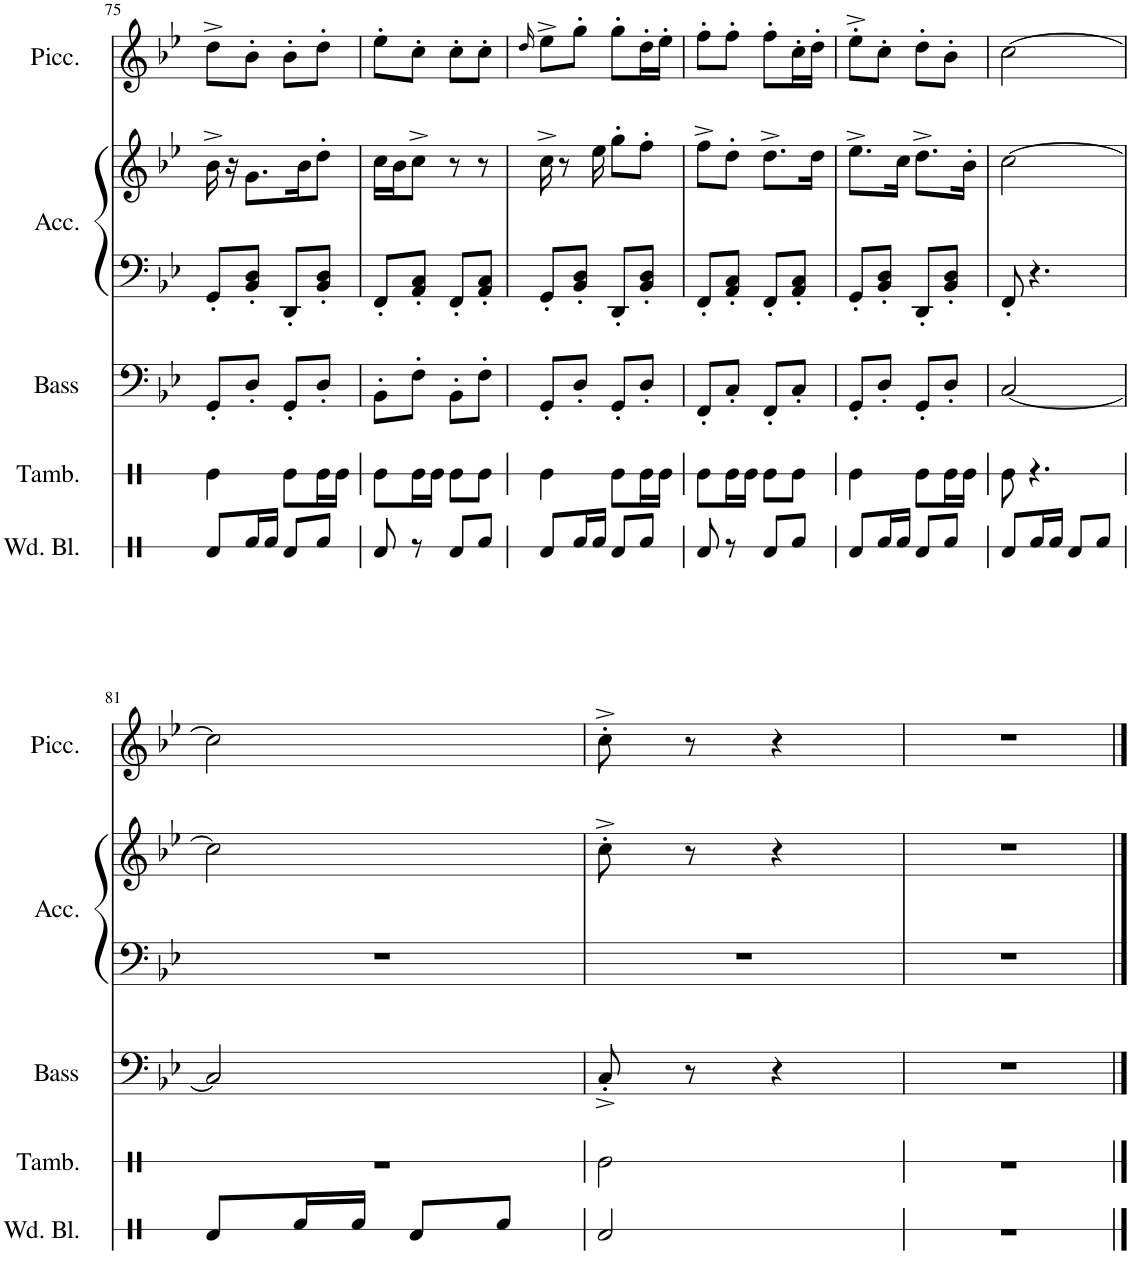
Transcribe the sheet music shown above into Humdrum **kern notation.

**kern	**kern	**kern	**kern	**kern	**kern
*part5	*part4	*part3	*part2	*part2	*part1
*staff6	*staff5	*staff4	*staff3	*staff2	*staff1
*I"Wood Blocks	*I"Tambourine	*I"Acoustic Bass	*I"Accordion	*	*I"Piccolo
*I'Wd. Bl.	*I'Tamb.	*I'Bass	*I'Acc.	*	*I'Picc.
!!LO:PB:g=z
*clefX	*clefX	*clefF4	*clefF4	*clefG2	*clefG2
*	*	*Trd7c12	*	*	*Trd-7c-12
*k[]	*k[]	*k[b-e-]	*k[b-e-]	*k[b-e-]	*k[b-e-]
*M2/4	*M2/4	*M2/4	*M2/4	*M2/4	*M2/4
=75	=75	=75	=75	=75	=75
8Rd/L	4Re\	8GG'/L	8GG'/L	16b-^\	8dd^\L
.	.	.	.	16r	.
16Rf/L	.	8D'/J	8BB-/' 8D/'J	8.g\L	8b-'\J
16Rf/JJ	.	.	.	.	.
8Rd/L	8Re\L	8GG'/L	8DD'/L	.	8b-'\L
.	.	.	.	16b-\K	.
8Rf/J	16Re\L	8D'/J	8BB-/' 8D/'J	8dd'\J	8dd'\J
.	16Re\JJ	.	.	.	.
=76	=76	=76	=76	=76	=76
8Rd/	8Re\L	8BB-'\L	8FF'/L	16cc\LL	8ee-'\L
.	.	.	.	16b-\J	.
8r	16Re\L	8F'\J	8AA/' 8C/'J	8cc^\J	8cc'\J
.	16Re\JJ	.	.	.	.
8Rd/L	8Re\L	8BB-'\L	8FF'/L	8r	8cc'\L
8Rf/J	8Re\J	8F'\J	8AA/' 8C/'J	8r	8cc'\J
=77	=77	=77	=77	=77	=77
.	.	.	.	.	16qdd/
8Rd/L	4Re\	8GG'/L	8GG'/L	16cc^\	8ee-^\L
.	.	.	.	8r	.
16Rf/L	.	8D'/J	8BB-/' 8D/'J	.	8gg'\J
16Rf/JJ	.	.	.	16ee-\	.
8Rd/L	8Re\L	8GG'/L	8DD'/L	8gg'\L	8gg'\L
8Rf/J	16Re\L	8D'/J	8BB-/' 8D/'J	8ff'\J	16dd'\L
.	16Re\JJ	.	.	.	16ee-'\JJ
=78	=78	=78	=78	=78	=78
8Rd/	8Re\L	8FF'/L	8FF'/L	8ff^\L	8ff'\L
8r	16Re\L	8C'/J	8AA/' 8C/'J	8dd'\J	8ff'\J
.	16Re\JJ	.	.	.	.
8Rd/L	8Re\L	8FF'/L	8FF'/L	8.dd^\L	8ff'\L
8Rf/J	8Re\J	8C'/J	8AA/' 8C/'J	.	16cc'\L
.	.	.	.	16dd\Jk	16dd'\JJ
=79	=79	=79	=79	=79	=79
8Rd/L	4Re\	8GG'/L	8GG'/L	8.ee-^\L	8ee-'^\L
16Rf/L	.	8D'/J	8BB-/' 8D/'J	.	8cc'\J
16Rf/JJ	.	.	.	16cc\Jk	.
8Rd/L	8Re\L	8GG'/L	8DD'/L	8.dd^\L	8dd'\L
8Rf/J	16Re\L	8D'/J	8BB-/' 8D/'J	.	8b-'\J
.	16Re\JJ	.	.	16b-'\Jk	.
=80	=80	=80	=80	=80	=80
8Rd/L	8Re\	[2C/	8FF'/	[2cc\	[2cc\
16Rf/L	4.r	.	4.r	.	.
16Rf/JJ	.	.	.	.	.
8Rd/L	.	.	.	.	.
8Rf/J	.	.	.	.	.
!!LO:LB:g=z
=81	=81	=81	=81	=81	=81
8Rd/L	2r	2C/]	2r	2cc\]	2cc\]
16Rf/L	.	.	.	.	.
16Rf/JJ	.	.	.	.	.
8Rd/L	.	.	.	.	.
8Rf/J	.	.	.	.	.
=82	=82	=82	=82	=82	=82
2Rd/	2Re\	8C'^/	2r	8cc'^\	8cc'^\
.	.	8r	.	8r	8r
.	.	4r	.	4r	4r
=83	=83	=83	=83	=83	=83
2r	2r	2r	2r	2r	2r
==	==	==	==	==	==
*-	*-	*-	*-	*-	*-
